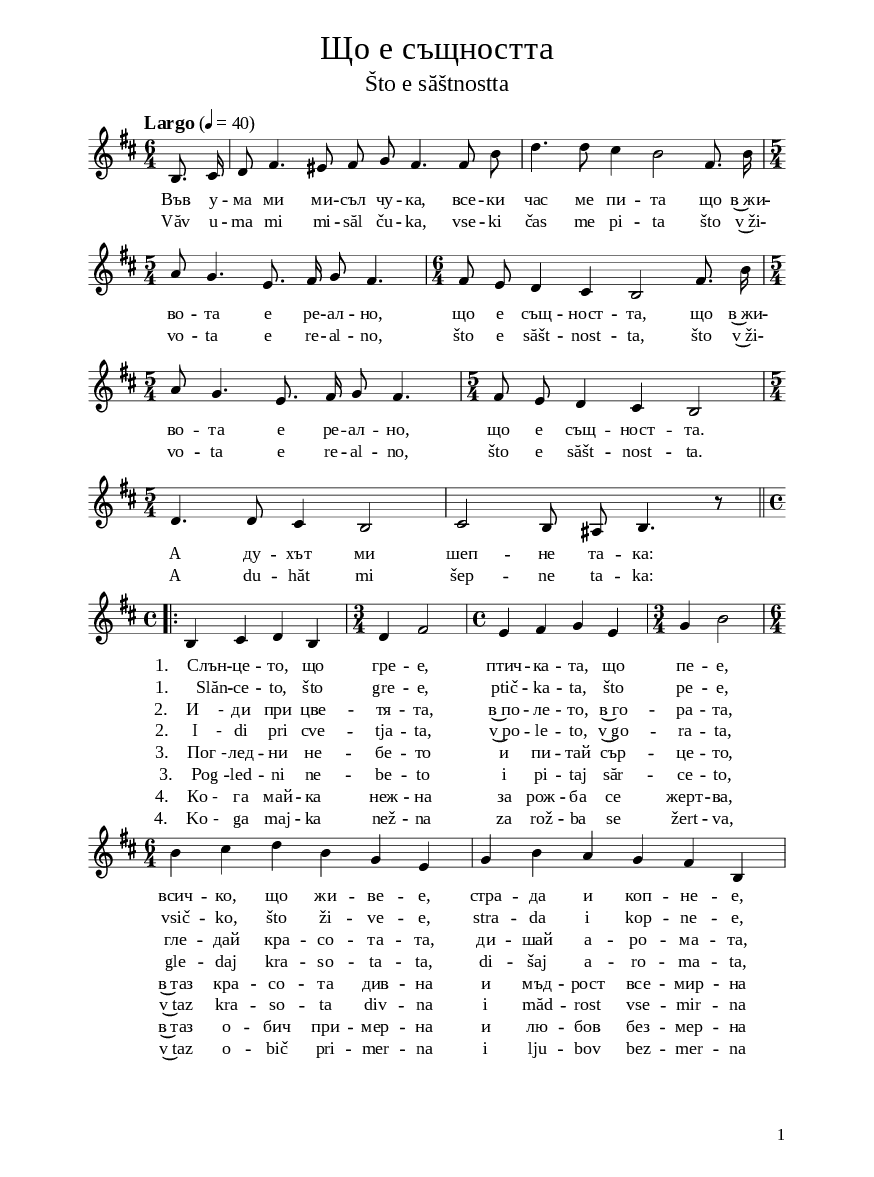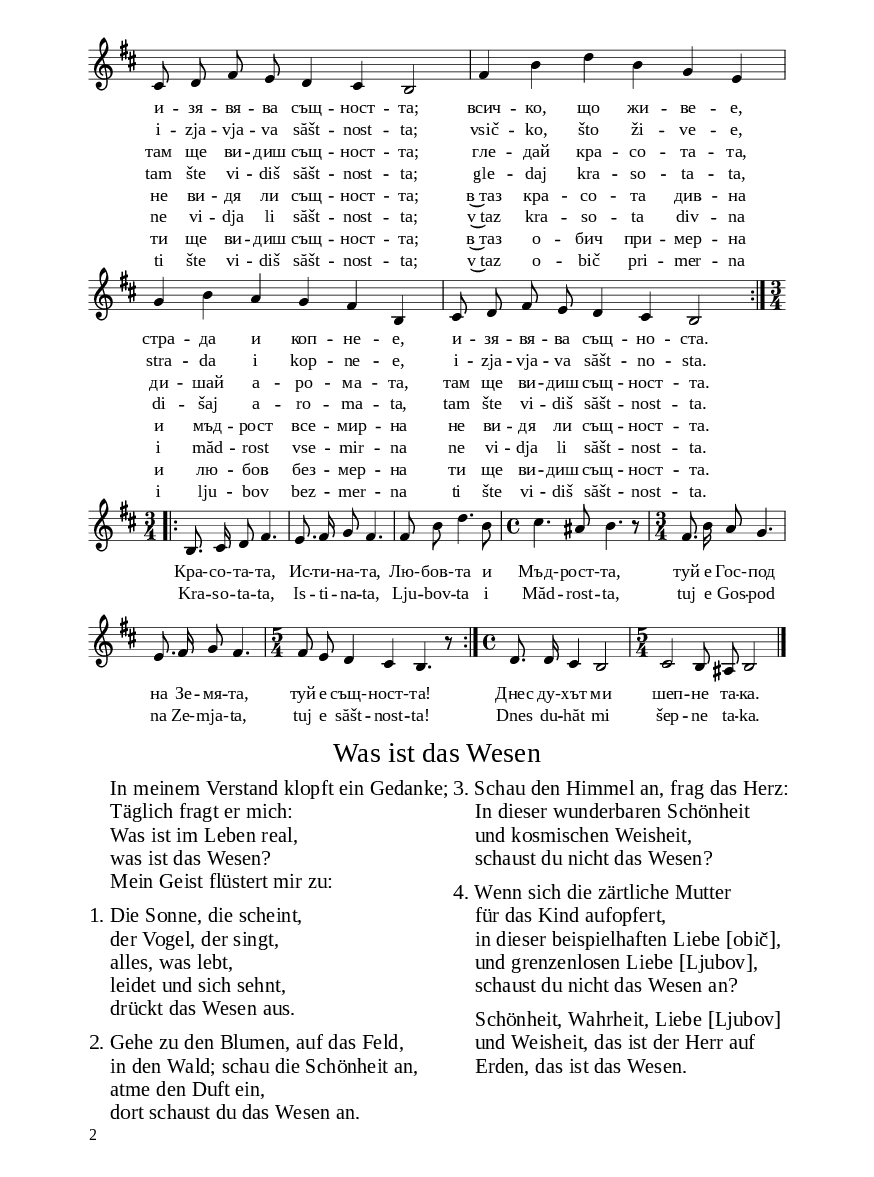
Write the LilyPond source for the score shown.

\version "2.24.4"

% include paper part and global functions
\include "include/globals.ily"

\bookpart {
  \label #'ref068
  \tocItem \markup "Що е същността – Što e săštnostta"
  \include "include/bookpart-paper.ily"

  \header {
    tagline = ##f
  }

  \score {
    \include "include/score-layout.ily"

    \new Voice \absolute {
      \clef treble
      \key b \minor
      \time 6/4
      \tempoFunc "Largo" 4 "40"
      \partial 4
      \autoBeamOff

      b8. cis'16| d'8 fis'4. eis'8 fis'8 g'8 fis'4. fis'8 b'8| d''4. d''8 cis''4 b'2 fis'8. b'16 | \break

      \time 5/4  a'8 g'4. e'8. fis'16 g'8 fis'4. | \time 6/4 fis'8 e'8 d'4 cis'4 b2 fis'8. b'16 \time 5/4 |

      \time 5/4  a'8 g'4. e'8. fis'16 g'8 fis'4. | \time 5/4 fis'8 e'8 d'4 cis'4 b2 | \break

      \time 5/4 d'4. d'8 cis'4 b2 | cis'2 b8 ais8 b4. r8 | \break

      \bar ".|:-||"

      \time 4/4 b4 cis'4 d'4 b4 | \time 3/4 d'4 fis'2 | \time 4/4 e'4 fis' g' e' | \time 3/4 g'4 b'2  \break


      \time 6/4 b'4 cis''4 d'' b' g' e' | g' b' a' g' fis' b | \break

      cis'8 d' fis' e' d'4 cis' b2 | fis'4 b' d'' b' g' e' |\break

      g'4 b'4 a'4 g'4 fis'4 b |  cis'8 d' fis' e' d'4 cis'4 b2 | \break



      \time 3/4


      \bar ":|.|:"  b8. cis'16 d'8 fis'4. | e'8. fis'16 g'8 fis'4. | fis'8 b'8 d''4. b'8|

      \time 4/4 cis''4. ais'8 b'4. r8 |  \time 3/4 fis'8. b'16 a'8 g'4.  \break| e'8. fis'16 g'8 fis'4. |

      \time 5/4	fis'8 e' d'4 cis' b4. r8 \bar ":|." | \time 4/4 d'8. d'16 cis'4 b2 | \time 5/4 cis'2 b8 ais8 b2 |  \bar "|." \break


    }

    \addlyrics {
      Във у -- ма ми ми -- съл чу -- ка, все -- ки час ме пи -- та
      що в~жи -- во -- та е ре -- ал -- но, що е същ -- ност -- та,
      що в~жи -- во -- та е ре -- ал -- но, що е същ -- ност -- та.
      А ду -- хът ми шеп  -- не та  -- ка:

      "1.    Слън"  -- це  -- то, що гре -- е, птич -- ка -- та, що пе -- е,

      всич -- ко, що жи -- ве -- е, стра -- да и коп -- не -- е,

      и -- зя -- вя -- ва  същ -- ност -- та;   всич -- ко, що жи -- ве -- е, стра -- да и коп -- не -- е,

      и -- зя -- вя -- ва същ -- но -- ста.

      "Кра-"  -- "со-"  -- "та-"  -- та, Ис  -- "ти-"  -- "на-"  -- та, "Лю-" -- "бов-"  -- та и "Мъд-" -- "рост-"  -- та,

      туй е "Гос-"  -- под на Зе  -- мя  -- та, туй е "същ-"  -- "ност-"  -- та! Днес "ду-"  -- хът ми шеп  -- не та  -- ка.
    }
    \addlyrics {
      Văv u -- ma mi mi -- săl ču -- ka, vse -- ki čas me pi -- ta
      što v~ži -- vo -- ta e re -- al -- no, što e săšt -- nost -- ta,
      što v~ži -- vo -- ta e re -- al -- no, što e săšt -- nost -- ta.
      A du -- hăt mi šep  -- ne ta  -- ka:

      "1.      Slăn"  -- ce  -- to, što gre -- e, ptič -- ka -- ta, što pe -- e,

      vsič -- ko, što ži -- ve -- e, stra -- da i kop -- ne -- e,

      i -- zja -- vja -- va  săšt -- nost -- ta;   vsič -- ko, što ži -- ve -- e, stra -- da i kop -- ne -- e,

      i -- zja -- vja -- va săšt -- no -- sta.

      Kra  -- so  -- ta  -- ta, Is  -- ti  -- na  -- ta, Lju -- bov  -- ta i Măd  -- rost  -- ta,

      tuj e Gos  -- pod na "Ze-"  -- "mja-"  -- ta, tuj e săšt  -- nost  -- ta! Dnes du  -- hăt mi šep  -- ne ta  -- ka.
    }

    \addlyrics {
      " " " " " " " " " " " " " " " "

      " " " " " " " " " " " " " " " "

      " " " " " " " " " " " " " " " " " "

      " " " " " " " " " " " " " " " " " " " " " " " " " " " "

      " " " " " " " " " " " " " " " " " " "2.    И    - " ди при цве -- тя -- та, в~по -- ле -- то, в~го -- ра -- та,
      гле -- дай кра -- со -- та -- та, ди -- шай а -- ро -- ма -- та, там ще ви -- диш същ -- ност  -- та;
      гле -- дай кра -- со -- та -- та, ди -- шай а -- ро -- ма -- та, там ще ви -- диш същ -- ност  -- та.

      " " " " " " " " " " " " " " " " " "

      " " " " " " " " " " " " " " " " " "
    }
    \addlyrics {
      " " " " " " " " " " " " " " " "

      " " " " " " " " " " " " " " " "

      " " " " " " " " " " " " " " " " " "

      " " " " " " " " " " " " " " " " " " " " " " " " " " " "

      " " " " " " " " " " " " " " " " " " "2.     I    - " di pri cve -- tja -- ta, v~po -- le -- to, v~go -- ra -- ta,
      gle -- daj kra -- so -- ta -- ta, di -- šaj a -- ro -- ma -- ta, tam šte vi -- diš săšt -- nost  -- ta;
      gle -- daj kra -- so -- ta -- ta, di -- šaj a -- ro -- ma -- ta, tam šte vi -- diš săšt -- nost  -- ta.

      " " " " " " " " " " " " " " " " " "

      " " " " " " " " " " " " " " " " " "
    }

    \addlyrics {
      " " " " " " " " " " " " " " " "

      " " " " " " " " " " " " " " " "

      " " " " " " " " " " " " " " " " " "

      " " " " " " " " " " " " " " " " " " " " " " " " " " " "

      " " " " " " " " " " " " " " " " " " "3.    Пог -" -- лед  -- ни не -- бе -- то и пи -- тай сър -- це -- то,
      в~таз кра -- со -- та див -- на и мъд -- рост все -- мир -- на не ви -- дя ли същ -- ност -- та;  в~таз кра -- со -- та див -- на и мъд -- рост все -- мир -- на не ви -- дя ли същ -- ност -- та.

      " " " " " " " " " " " " " " " " " "

      " " " " " " " " " " " " " " " " " "
    }
    \addlyrics {
      " " " " " " " " " " " " " " " "

      " " " " " " " " " " " " " " " "

      " " " " " " " " " " " " " " " " " "

      " " " " " " " " " " " " " " " " " " " " " " " " " " " "

      " " " " " " " " " " " " " " " " " " "3.    Pog " -- led  -- ni ne -- be -- to i pi -- taj săr -- ce -- to,
      v~taz kra -- so -- ta div -- na i măd -- rost vse -- mir -- na ne vi -- dja li săšt -- nost -- ta;  v~taz kra -- so -- ta div -- na i măd -- rost vse -- mir -- na ne vi -- dja li săšt -- nost -- ta.

      " " " " " " " " " " " " " " " " " "

      " " " " " " " " " " " " " " " " " "
    }

    \addlyrics {
      " " " " " " " " " " " " " " " "

      " " " " " " " " " " " " " " " "

      " " " " " " " " " " " " " " " " " "

      " " " " " " " " " " " " " " " " " " " " " " " " " " " "

      " " " " " " " " " " " " " " " " " " "4.    Кo -  "  га май -- ка неж -- на за рож -- ба се жерт -- ва,
      в~таз о -- бич при -- мер -- на и лю -- бов без -- мер -- на
      ти ще ви -- диш същ -- ност -- та;
      в~таз о -- бич при -- мер -- на и лю -- бов без -- мер -- на
      ти ще ви -- диш същ -- ност -- та.

      " " " " " " " " " " " " " " " " " "

      " " " " " " " " " " " " " " " " " "
    }
    \addlyrics {
      " " " " " " " " " " " " " " " "

      " " " " " " " " " " " " " " " "

      " " " " " " " " " " " " " " " " " "

      " " " " " " " " " " " " " " " " " " " " " " " " " " " "

      " " " " " " " " " " " " " " " " " " "4.    Ko -  "  ga maj -- ka než -- na za rož -- ba se žert -- va,
      v~taz o -- bič pri -- mer -- na i lju -- bov bez -- mer -- na
      ti šte vi -- diš săšt -- nost -- ta;
      v~taz o -- bič pri -- mer -- na i lju -- bov bez -- mer -- na
      ti šte vi -- diš săšt -- nost -- ta.

      " " " " " " " " " " " " " " " " " "

      " " " " " " " " " " " " " " " " " "
    }

    \header {
      title = \titleFunc "Що е същността" "Što e săštnostta"
    }

    \midi{}

  } % score


  \markup \vspace #0.5
  % include foreign translation(s) of the song
  \version "2.24.4"

\markup \fill-line { \fontsize #deTitleFontSize "Was ist das Wesen" }
\markup \null
\markup \null
\markup \abs-fontsize #10 {

  \override #`(baseline-skip . ,deCoupletBaselineSkip)
  \column {

     \line { "   "In meinem Verstand klopft ein Gedanke;}
    \line { "   " Täglich fragt er mich: }
    
     \line { "   "Was ist im Leben real, }
      \line { "   " was ist das Wesen?}
     \line { "   "Mein Geist flüstert mir zu:}
     \vspace #0.5
    \line { 1. Die Sonne, die scheint, }
     \line { "   " der Vogel, der singt, }
    \line { "   "alles, was lebt, }
    
   \line { "   "  leidet und sich sehnt, }
    \line { "   "drückt das Wesen aus.}
      \vspace #0.5

    \line { 2. Gehe zu den Blumen,  auf das Feld, }
    \line { "   "in den Wald; schau die Schönheit an, }
    \line { "   "atme den Duft ein,}
    \line { "   "dort schaust du das Wesen an.}
  }
 \override #`(baseline-skip . ,deCoupletBaselineSkip)
  \column {


    \line { 3. Schau den Himmel an, frag das Herz:}
    \line { "   "In dieser wunderbaren Schönheit}
   \line { "   "und kosmischen Weisheit, }
    \line { "   "schaust du nicht das Wesen?}
    \vspace #0.5

    \line { 4. Wenn sich die zärtliche Mutter }
    \line { "   "für das Kind aufopfert,}
   \line { "   "in dieser beispielhaften Liebe [obič],}
   \line { "   "und grenzenlosen Liebe [Ljubov],  }
   \line { "   "schaust du nicht das Wesen an?}
  \vspace #0.5

    \line { "   "Schönheit, Wahrheit, Liebe [Ljubov] }
     \line { "   "und Weisheit, das ist der Herr auf }
     \line { "   "Erden, das ist das Wesen. }
  }
}


} % bookpart
